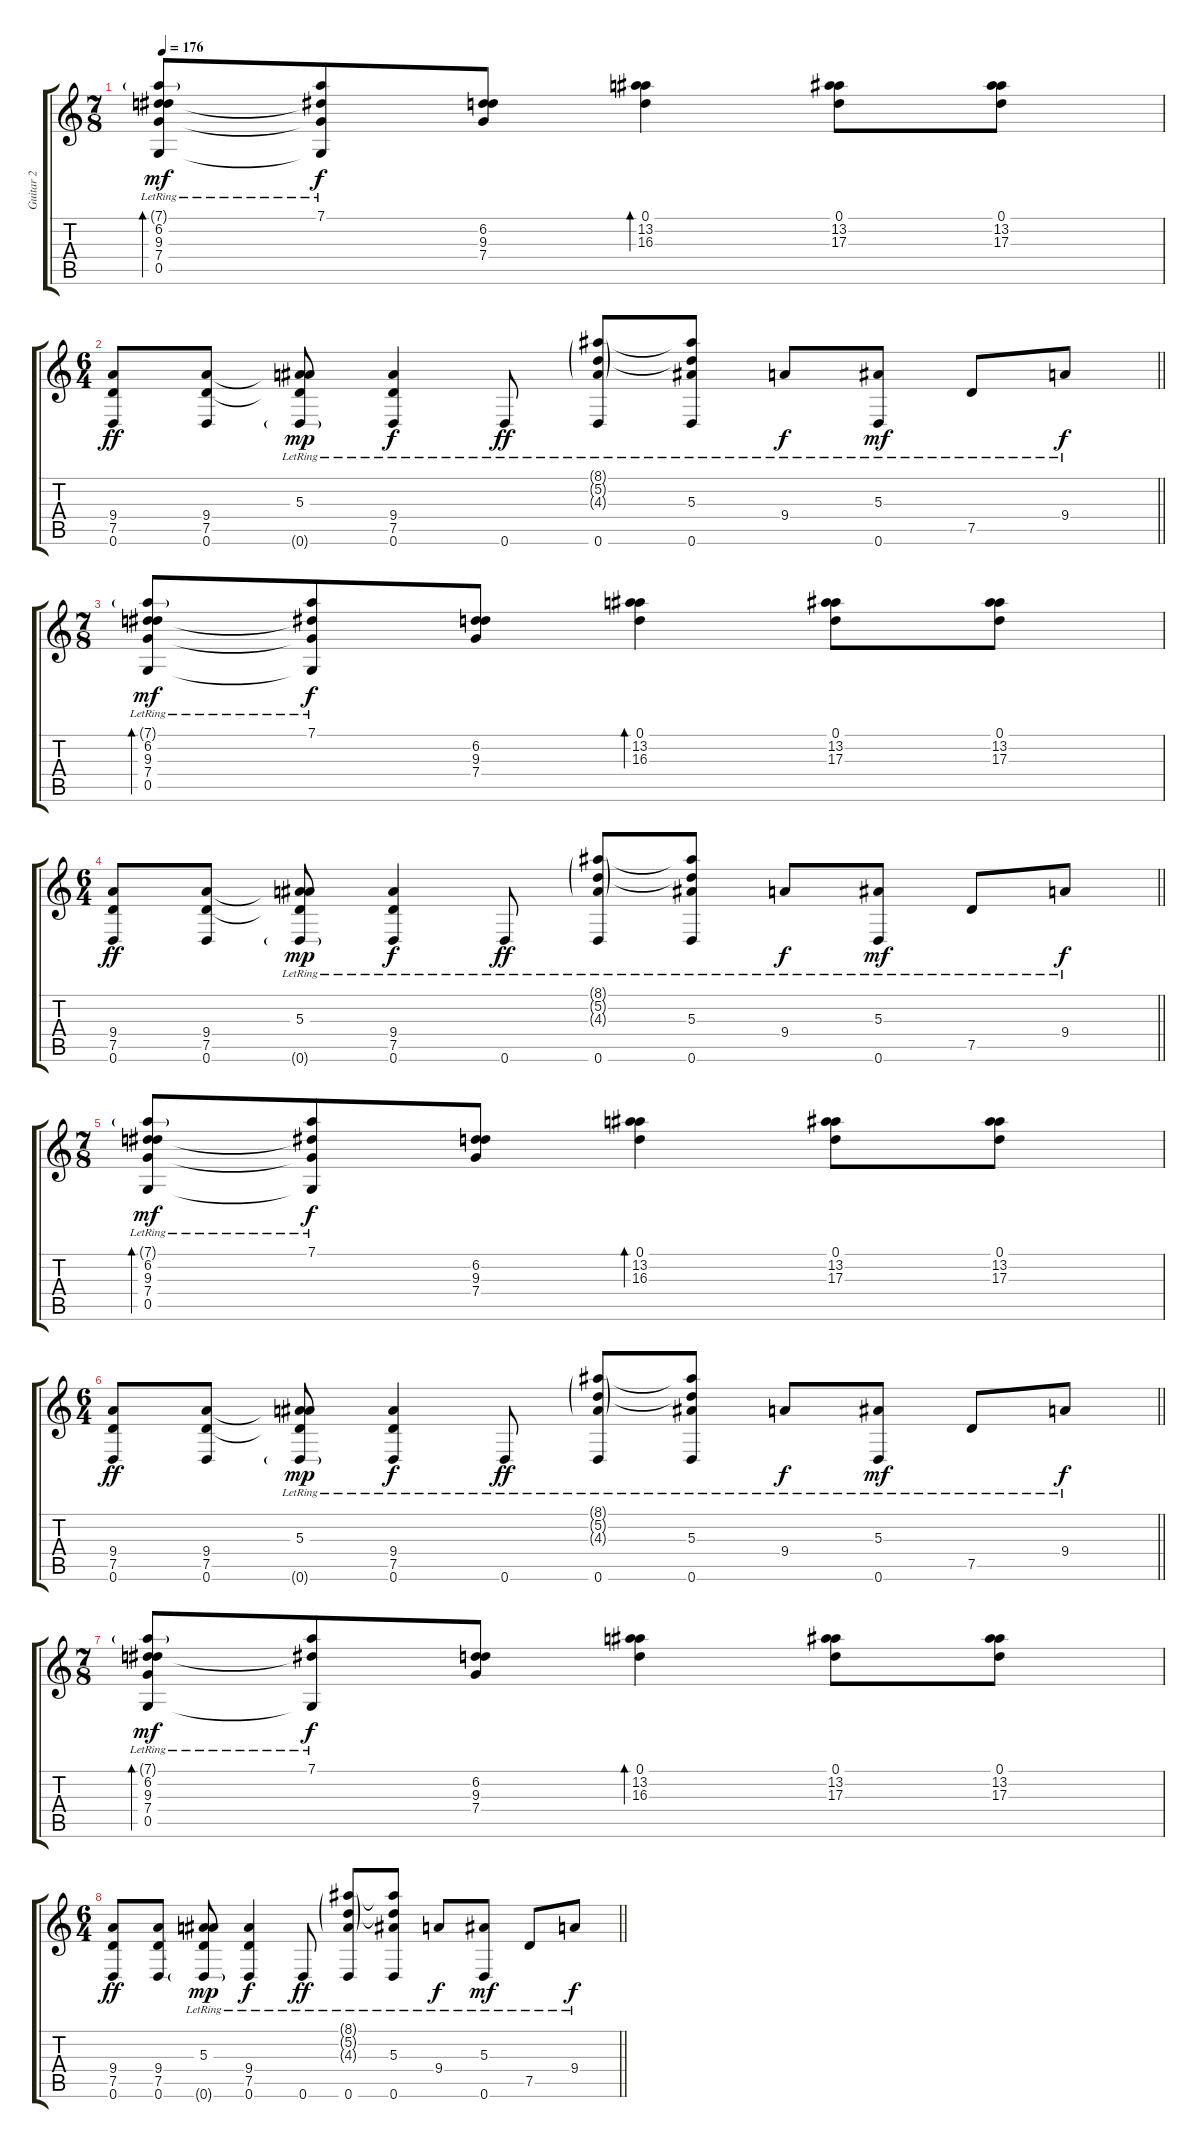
\track ("Guitar 2" "Guitar 2") {instrument overdrivenguitar}
\staff {score tabs}
\tuning (D4 A3 F3 C3 G2 D2) {hide}
\ts (7 8)
\tempo 176
\clef g2
\ks c
(7.1{g} 6.2{lr} 9.3 7.4 0.5{lr}).8{bd 60 dy mf} (7.1{lr} 6.2{t} 7.4{t} 0.5{t}).8{dy f} (6.2 9.3 7.4).8 (0.1 13.2 16.3).4{bd 120} (0.1 13.2 17.3).8 (0.1 13.2 17.3).8 |
\ts (6 4)
\barLineRight lightlight
(9.4 7.5 0.6).8{dy ff} (9.4 7.5 0.6).8 (5.3{lr} 9.4{t} 7.5{t} 0.6{g lr}).8{dy mp} (9.4{lr} 7.5{lr} 0.6{lr}).4{dy f} 0.6{lr}.8{dy ff} (8.1{g lr} 5.2{g lr} 4.3{g lr} 0.6{lr}).8 (8.1{t} 5.2{t} 5.3{lr} 0.6{lr}).8 9.4{lr}.8{dy f} (5.3{lr} 0.6).8{dy mf} 7.5{lr}.8 9.4{lr}.8{dy f} |
\ts (7 8)
(7.1{g} 6.2{lr} 9.3 7.4 0.5{lr}).8{bd 60 dy mf} (7.1{lr} 6.2{t} 7.4{t} 0.5{t}).8{dy f} (6.2 9.3 7.4).8 (0.1 13.2 16.3).4{bd 120} (0.1 13.2 17.3).8 (0.1 13.2 17.3).8 |
\ts (6 4)
\barLineRight lightlight
(9.4 7.5 0.6).8{dy ff} (9.4 7.5 0.6).8 (5.3{lr} 9.4{t} 7.5{t} 0.6{g lr}).8{dy mp} (9.4{lr} 7.5{lr} 0.6{lr}).4{dy f} 0.6{lr}.8{dy ff} (8.1{g lr} 5.2{g lr} 4.3{g lr} 0.6{lr}).8 (8.1{t} 5.2{t} 5.3{lr} 0.6{lr}).8 9.4{lr}.8{dy f} (5.3{lr} 0.6).8{dy mf} 7.5{lr}.8 9.4{lr}.8{dy f} |
\ts (7 8)
\section ("" "")
(7.1{g} 6.2{lr} 9.3 7.4 0.5{lr}).8{bd 60 dy mf} (7.1{lr} 6.2{t} 7.4{t} 0.5{t}).8{dy f} (6.2 9.3 7.4).8 (0.1 13.2 16.3).4{bd 120} (0.1 13.2 17.3).8 (0.1 13.2 17.3).8 |
\ts (6 4)
\barLineRight lightlight
(9.4 7.5 0.6).8{dy ff} (9.4 7.5 0.6).8 (5.3{lr} 9.4{t} 7.5{t} 0.6{g lr}).8{dy mp} (9.4{lr} 7.5{lr} 0.6{lr}).4{dy f} 0.6{lr}.8{dy ff} (8.1{g lr} 5.2{g lr} 4.3{g lr} 0.6{lr}).8 (8.1{t} 5.2{t} 5.3{lr} 0.6{lr}).8 9.4{lr}.8{dy f} (5.3{lr} 0.6).8{dy mf} 7.5{lr}.8 9.4{lr}.8{dy f} |
\ts (7 8)
(7.1{g} 6.2{lr} 9.3 7.4 0.5{lr}).8{bd 60 dy mf} (7.1{lr} 6.2{t} 0.5{t}).8{dy f} (6.2 9.3 7.4).8 (0.1 13.2 16.3).4{bd 120} (0.1 13.2 17.3).8 (0.1 13.2 17.3).8 |
\ts (6 4)
\barLineRight lightlight
(9.4 7.5 0.6).8{dy ff} (9.4 7.5 0.6).8 (5.3{lr} 9.4{t} 7.5{t} 0.6{g lr}).8{dy mp} (9.4{lr} 7.5{lr} 0.6{lr}).4{dy f} 0.6{lr}.8{dy ff} (8.1{g lr} 5.2{g lr} 4.3{g lr} 0.6{lr}).8 (8.1{t} 5.2{t} 5.3{lr} 0.6{lr}).8 9.4{lr}.8{dy f} (5.3{lr} 0.6).8{dy mf} 7.5{lr}.8 9.4{lr}.8{dy f}
